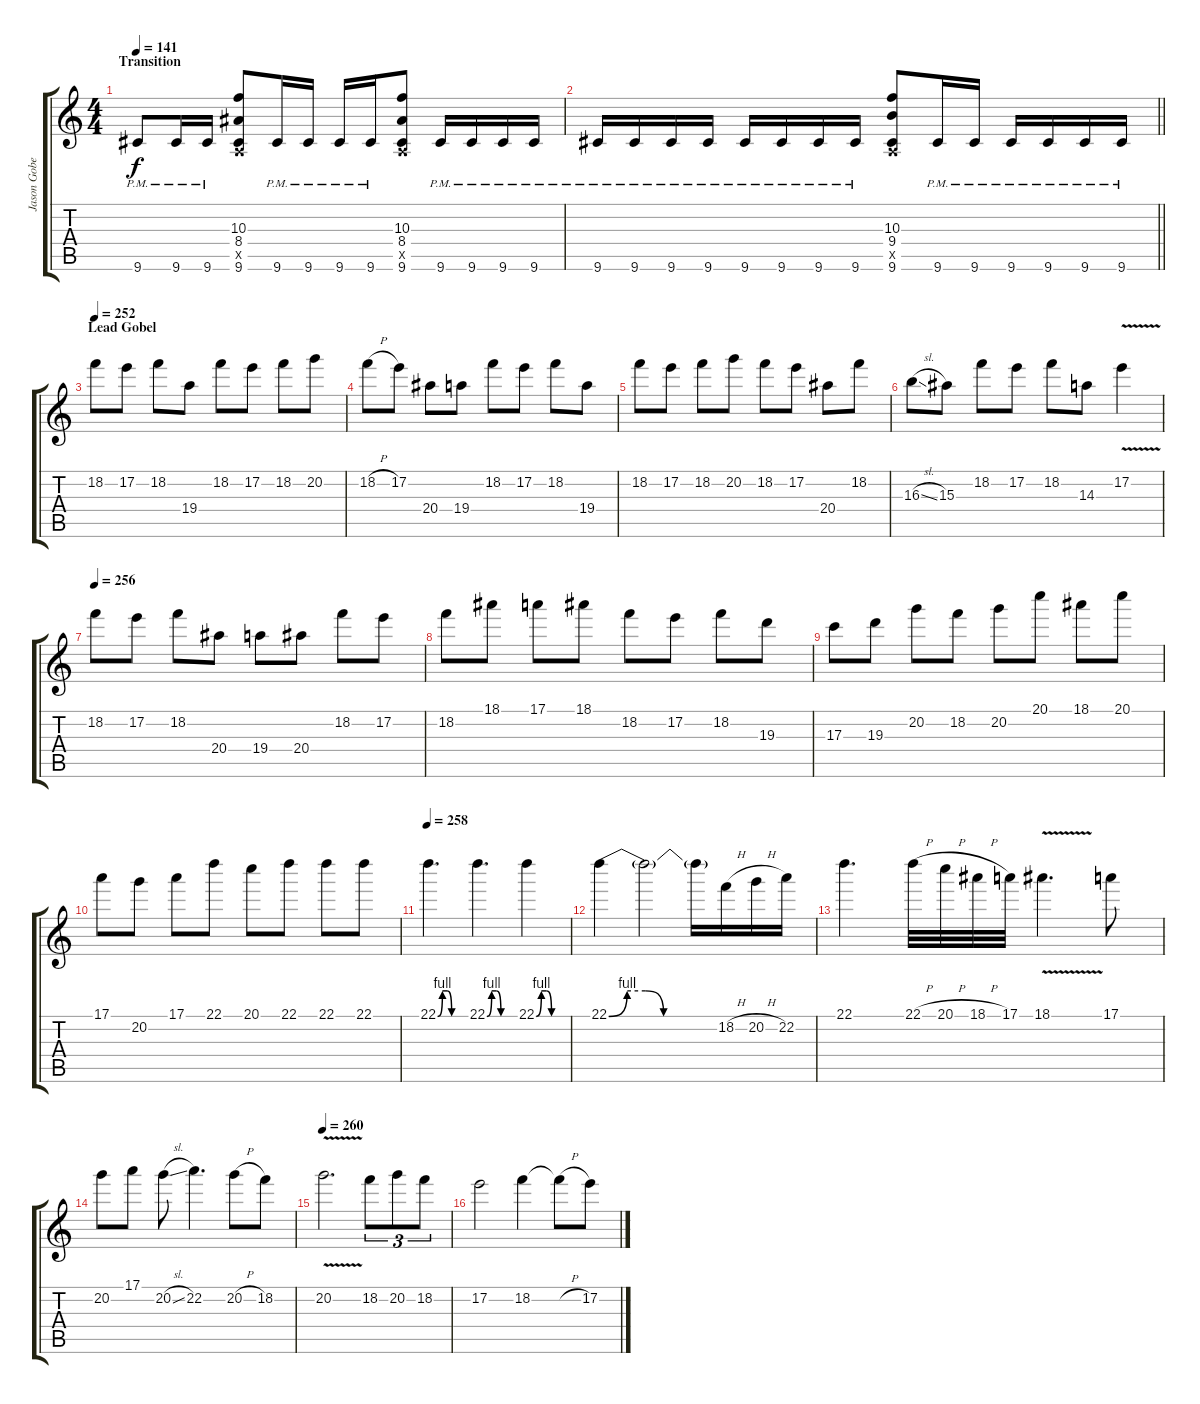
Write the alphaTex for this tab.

\track ("Jason Gobel" "Jason Gobe") {instrument distortionguitar}
\staff {score tabs}
\tuning (E4 B3 G3 D3 A2 E2) {hide}
\ts (4 4)
\section ("" "Transition")
\tempo 141
\clef g2
\ks c
9.6{pm}.8{dy f} 9.6{pm}.16 9.6{pm}.16 (10.3 8.4 0.5{x} 9.6).8 9.6{pm}.16 9.6{pm}.16 9.6{pm}.16 9.6{pm}.16 (10.3 8.4 0.5{x} 9.6).8 9.6{pm}.16 9.6{pm}.16 9.6{pm}.16 9.6{pm}.16 |
\barLineRight lightlight
9.6{pm}.16 9.6{pm}.16 9.6{pm}.16 9.6{pm}.16 9.6{pm}.16 9.6{pm}.16 9.6{pm}.16 9.6{pm}.16 (10.3 9.4 0.5{x} 9.6).8 9.6{pm}.16 9.6{pm}.16 9.6{pm}.16 9.6{pm}.16 9.6{pm}.16 9.6{pm}.16 |
\section ("" "Lead Gobel")
\tempo 252
18.2.8 17.2.8 18.2.8 19.4.8 18.2.8 17.2.8 18.2.8 20.2.8 |
18.2{h}.8 17.2.8 20.4.8 19.4.8 18.2.8 17.2.8 18.2.8 19.4.8 |
18.2.8 17.2.8 18.2.8 20.2.8 18.2.8 17.2.8 20.4.8 18.2.8 |
16.3{sl}.8 15.3.8 18.2.8 17.2.8 18.2.8 14.3.8 17.2{v}.4 |
\tempo 256
18.2.8 17.2.8 18.2.8 20.4.8 19.4.8 20.4.8 18.2.8 17.2.8 |
18.2.8 18.1.8 17.1.8 18.1.8 18.2.8 17.2.8 18.2.8 19.3.8 |
17.3.8 19.3.8 20.2.8 18.2.8 20.2.8 20.1.8 18.1.8 20.1.8 |
17.1.8 20.2.8 17.1.8 22.1.8 20.1.8 22.1.8 22.1.8 22.1.8 |
\tempo 258
22.1{be (custom 0 0 10 4 20 4 30 0 60 0)}.4{d} 22.1{be (custom 0 0 10 4 20 4 30 0 60 0)}.4{d} 22.1{be (custom 0 0 10 4 20 4 30 0 60 0)}.4 |
22.1{be (custom 0 0 10 4 20 4 30 0 60 0)}.4 22.1{t}.2 22.1{t}.16 18.2{h}.16 20.2{h}.16 22.2.16 |
22.1.4{d} 22.1{h}.32 20.1{h}.32 18.1{h}.32 17.1.32 18.1{v}.4{d} 17.1.8 |
20.2.8 17.1.8 20.2{sl}.8 22.2.4{d} 20.2{h}.8 18.2.8 |
\tempo 260
20.2{v}.2{d} 18.2.8{tu (3 2)} 20.2.8{tu (3 2)} 18.2.8{tu (3 2)} |
17.2.2 18.2.4 18.2{h t}.8 17.2.8
